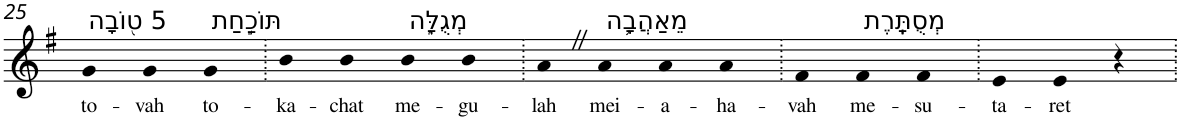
**kern	**text
*part1	*part1
*staff1	*staff1
*I"Piano	*
*I'Pno	*
!!LO:PB:g=z
*clefG2	*
*k[f#]	*
*G:	*
=25	=25
!LO:TX:a:t=5 ט֭וֹבָה	!
!	!LO:LY:b
4g	to-
!	!LO:LY:b
4g	-vah
!LO:TX:a:t=תּוֹכַ֣חַת	!
!	!LO:LY:b
4g	to-
=26.	=26.
!	!LO:LY:b
4b	-ka-
!	!LO:LY:b
4b	-chat
!LO:TX:a:t=מְגֻלָּ֑ה	!
!	!LO:LY:b
4b	me-
!	!LO:LY:b
4b	-gu-
=27.	=27.
!	!LO:LY:b
4aZ	-lah
!LO:TX:a:t=מֵאַהֲבָ֥ה	!
!	!LO:LY:b
4a	mei-
!	!LO:LY:b
4a	-a-
!	!LO:LY:b
4a	-ha-
=28.	=28.
!	!LO:LY:b
4f#	-vah
!LO:TX:a:t=מְסֻתָּֽרֶת	!
!	!LO:LY:b
4f#	me-
!	!LO:LY:b
4f#	-su-
=29.	=29.
!	!LO:LY:b
4e	-ta-
!	!LO:LY:b
4e	-ret
4r	.
=.	=.
*-	*-
